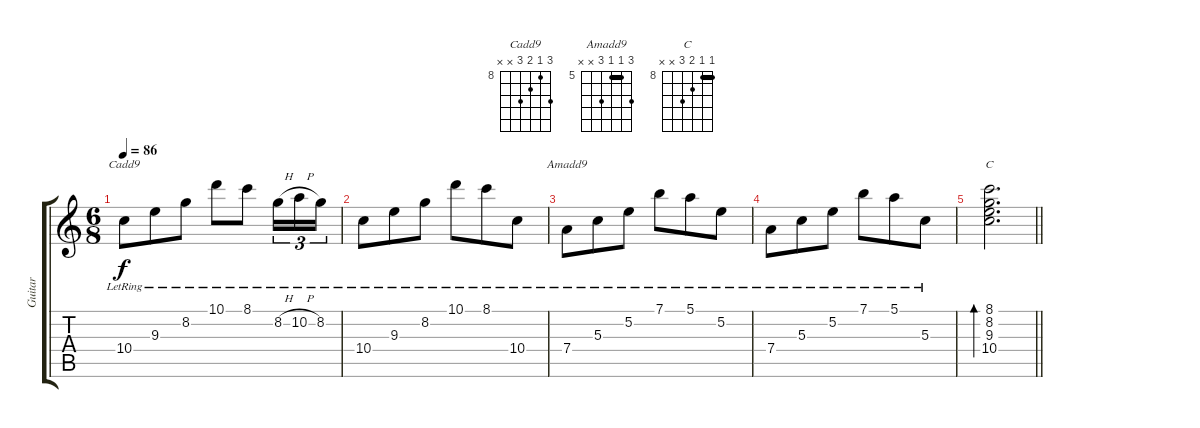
\track ("Guitar" "Guitar") {instrument electricguitarjazz}
\staff {score tabs}
\tuning (E4 B3 G3 D3 A2 E2) {hide}
\chord ("Cadd9" 10 8 9 10 x x) {firstfret 8 barre 8}
\chord ("Amadd9" 7 5 5 7 x x) {firstfret 5 barre 5}
\chord ("C" 8 8 9 10 x x) {firstfret 8 barre 8}
\ts (6 8)
\tempo 86
\clef g2
\ks c
10.4{lr}.8{ch "Cadd9" dy f} 9.3{lr}.8 8.2{lr}.8 10.1{lr}.8 8.1{lr}.8 8.2{h lr}.16{tu (3 2)} 10.2{h lr}.16{tu (3 2)} 8.2{lr}.16{tu (3 2)} |
10.4{lr}.8 9.3{lr}.8 8.2{lr}.8 10.1{lr}.8 8.1{lr}.8 10.4{lr}.8 |
7.4{lr}.8{ch "Amadd9"} 5.3{lr}.8 5.2{lr}.8 7.1{lr}.8 5.1{lr}.8 5.2{lr}.8 |
7.4{lr}.8 5.3{lr}.8 5.2{lr}.8 7.1{lr}.8 5.1{lr}.8 5.3{lr}.8 |
\barLineRight lightlight
(8.1 8.2 9.3 10.4).2{d bd 240 ch "C"}
